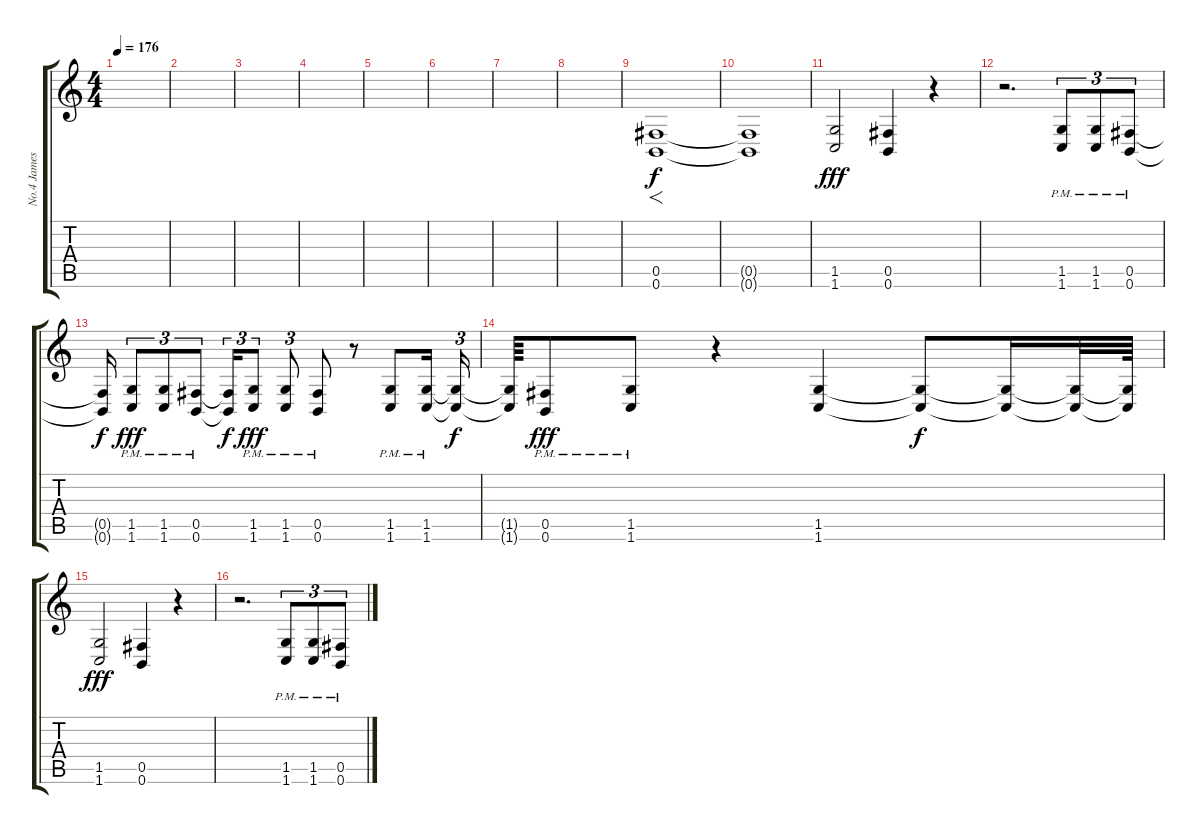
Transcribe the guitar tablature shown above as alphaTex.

\track ("No.4 James" "No.4 James") {instrument distortionguitar}
\staff {score tabs}
\tuning (Db4 Ab3 E3 B2 Gb2 B1) {hide}
\ts (4 4)
\tempo 176
\clef g2
\ks c
|
|
|
|
|
|
|
|
(0.5 0.6).1{f volume 16} |
(0.5{t} 0.6{t}).1{dy f} |
(1.5 1.6).2{dy fff volume 14} (0.5 0.6).4 r.4 |
r.2{d} (1.5{pm} 1.6{pm}).8{tu (3 2)} (1.5{pm} 1.6{pm}).8{tu (3 2)} (0.5{pm} 0.6{pm}).8{tu (3 2)} |
(0.5{t} 0.6{t}).16{dy f} (1.5{pm} 1.6{pm}).8{tu (3 2) dy fff} (1.5{pm} 1.6{pm}).8{tu (3 2)} (0.5{pm} 0.6{pm}).8{tu (3 2)} (0.5{t} 0.6{t}).16{tu (3 2) dy f} (1.5{pm} 1.6{pm}).8{tu (3 2) dy fff} (1.5{pm} 1.6{pm}).8{tu (3 2)} (0.5{pm} 0.6{pm}).8 r.8 (1.5{pm} 1.6{pm}).8 (1.5{pm} 1.6{pm}).16 (1.5{t} 1.6{t}).16{tu (3 2) dy f} |
(1.5{t} 1.6{t}).64 (0.5{pm} 0.6{pm}).8{dy fff} (1.5{pm} 1.6{pm}).8 r.4 (1.5 1.6).4 (1.5{t} 1.6{t}).8{dy f} (1.5{t} 1.6{t}).16 (1.5{t} 1.6{t}).32 (1.5{t} 1.6{t}).64 |
(1.5 1.6).2{dy fff volume 14} (0.5 0.6).4 r.4 |
r.2{d} (1.5{pm} 1.6{pm}).8{tu (3 2)} (1.5{pm} 1.6{pm}).8{tu (3 2)} (0.5{pm} 0.6{pm}).8{tu (3 2)}
